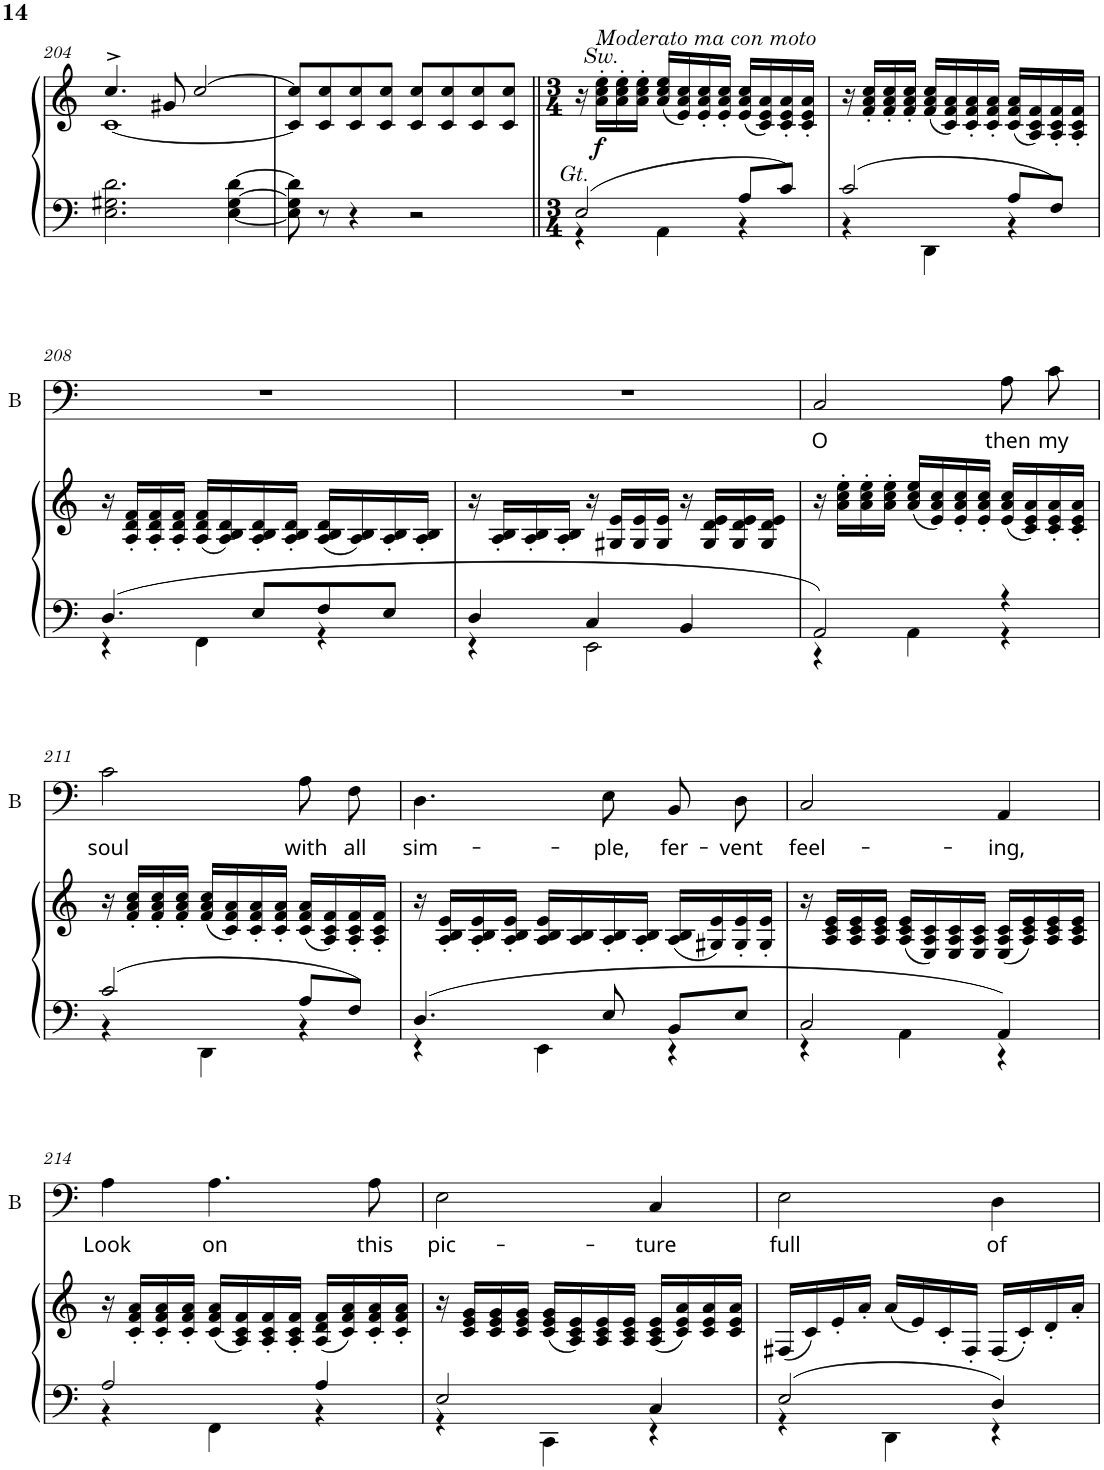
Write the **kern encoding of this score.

**kern	**kern	**dynam	**kern	**text	**kern
*part3	*part3	*part3	*part2	*part2	*part1
*staff4	*staff3	*staff3/4	*staff2	*staff2	*staff1
*I"Orgel	*	*	*I"Bas	*	*I"Sopraan
*	*	*	*I'B	*	*I'S
!!LO:PB:g=z
*clefF4	*clefG2	*	*clefF4	*	*clefG2
*k[]	*k[]	*	*k[]	*	*k[]
*C:	*C:	*	*C:	*	*C:
*M4/4	*M4/4	*	*M4/4	*	*M4/4
=204	=204	=204	=204	=204	=204
*	*^	*	*	*	*
2.E\ 2.G#X\ 2.d\	4.cc^/	[1c	.	1r	.	1r
.	8g#X/	.	.	.	.	.
.	[2cc/	.	.	.	.	.
[4E\ [4G#\ [4d\	.	.	.	.	.	.
*	*v	*v	*	*	*	*
=205	=205	=205	=205	=205	=205
8E\] 8G#\] 8d\]	8c/] 8cc/]L	.	1r	.	1r
8r	8c/ 8cc/	.	.	.	.
4r	8c/ 8cc/	.	.	.	.
.	8c/ 8cc/J	.	.	.	.
2r	8c/ 8cc/L	.	.	.	.
.	8c/ 8cc/	.	.	.	.
.	8c/ 8cc/	.	.	.	.
.	8c/ 8cc/J	.	.	.	.
=206||	=206||	=206||	=206||	=206||	=206||
*M3/4	*M3/4	*	*M3/4	*	*M3/4
*^	*	*	*	*	*
!LO:TX:a:i:t=Gt.	!	!	!	!	!	!
2E/	4r	16r	.	2.r	.	2.r
!	!	!LO:TX:a:i:t=Sw.	!	!	!	!
!	!	!LO:TX:a:i:t=Moderato ma con moto	!	!	!	!
!	!	!	!LO:DY:b	!	!	!
.	.	16a\' 16cc\' 16ee\'LL	f	.	.	.
.	.	16a\' 16cc\' 16ee\'	.	.	.	.
.	.	16a\' 16cc\' 16ee\'JJ	.	.	.	.
.	4AA\	(<16a/ 16cc/ 16ee/LL	.	.	.	.
.	.	16e/ 16a/ 16cc/)	.	.	.	.
.	.	16e/' 16a/' 16cc/'	.	.	.	.
.	.	16e/' 16a/' 16cc/'JJ	.	.	.	.
8A/L	4r	(<16e/ 16a/ 16cc/LL	.	.	.	.
.	.	16c/ 16e/ 16a/)	.	.	.	.
8c/J	.	16c/' 16e/' 16a/'	.	.	.	.
.	.	16c/' 16e/' 16a/'JJ	.	.	.	.
=207	=207	=207	=207	=207	=207	=207
2c/	4r	16r	.	2.r	.	2.r
.	.	16f/' 16a/' 16cc/'LL	.	.	.	.
.	.	16f/' 16a/' 16cc/'	.	.	.	.
.	.	16f/' 16a/' 16cc/'JJ	.	.	.	.
.	4DD\	(<16f/ 16a/ 16cc/LL	.	.	.	.
.	.	16c/ 16f/ 16a/)	.	.	.	.
.	.	16c/' 16f/' 16a/'	.	.	.	.
.	.	16c/' 16f/' 16a/'JJ	.	.	.	.
8A/L	4r	(<16c/ 16f/ 16a/LL	.	.	.	.
.	.	16A/ 16c/ 16f/)	.	.	.	.
8F/J	.	16A/' 16c/' 16f/'	.	.	.	.
.	.	16A/' 16c/' 16f/'JJ	.	.	.	.
!!LO:LB:g=z
=208	=208	=208	=208	=208	=208	=208
4.D/	4r	16r	.	2.r	.	2.r
.	.	16A/' 16d/' 16f/'LL	.	.	.	.
.	.	16A/' 16d/' 16f/'	.	.	.	.
.	.	16A/' 16d/' 16f/'JJ	.	.	.	.
.	4FF\	(<16A/ 16d/ 16f/LL	.	.	.	.
.	.	16A/ 16B/ 16d/)	.	.	.	.
8E/L	.	16A/' 16B/' 16d/'	.	.	.	.
.	.	16A/' 16B/' 16d/'JJ	.	.	.	.
8F/	4r	(<16A/ 16B/ 16d/LL	.	.	.	.
.	.	16A/ 16B/)	.	.	.	.
8E/J	.	16A/' 16B/'	.	.	.	.
.	.	16A/' 16B/'JJ	.	.	.	.
=209	=209	=209	=209	=209	=209	=209
4D/	4r	16r	.	2.r	.	2.r
.	.	16A/' 16B/'LL	.	.	.	.
.	.	16A/' 16B/'	.	.	.	.
.	.	16A/' 16B/'JJ	.	.	.	.
4C/	2EE\	16r	.	.	.	.
.	.	16G#X/ 16e/LL	.	.	.	.
.	.	16G#/ 16e/	.	.	.	.
.	.	16G#/ 16e/JJ	.	.	.	.
4BB/	.	16r	.	.	.	.
.	.	16G#/ 16d/ 16e/LL	.	.	.	.
.	.	16G#/ 16d/ 16e/	.	.	.	.
.	.	16G#/ 16d/ 16e/JJ	.	.	.	.
=210	=210	=210	=210	=210	=210	=210
!	!	!	!	!	!LO:LY:b	!
2AA/	4r	16r	.	2C/	O	2.r
.	.	16a\' 16cc\' 16ee\'LL	.	.	.	.
.	.	16a\' 16cc\' 16ee\'	.	.	.	.
.	.	16a\' 16cc\' 16ee\'JJ	.	.	.	.
.	4AA\	(<16a/ 16cc/ 16ee/LL	.	.	.	.
.	.	16e/ 16a/ 16cc/)	.	.	.	.
.	.	16e/' 16a/' 16cc/'	.	.	.	.
.	.	16e/' 16a/' 16cc/'JJ	.	.	.	.
!	!	!	!	!	!LO:LY:b	!
4r	4r	(<16e/ 16a/ 16cc/LL	.	8A\L	then	.
.	.	16c/ 16e/ 16a/)	.	.	.	.
!	!	!	!	!	!LO:LY:b	!
.	.	16c/' 16e/' 16a/'	.	8c\J	my	.
.	.	16c/' 16e/' 16a/'JJ	.	.	.	.
!!LO:LB:g=z
=211	=211	=211	=211	=211	=211	=211
!	!	!	!	!	!LO:LY:b	!
2c/	4r	16r	.	2c\	soul	2.r
.	.	16f/' 16a/' 16cc/'LL	.	.	.	.
.	.	16f/' 16a/' 16cc/'	.	.	.	.
.	.	16f/' 16a/' 16cc/'JJ	.	.	.	.
.	4DD\	(<16f/ 16a/ 16cc/LL	.	.	.	.
.	.	16c/ 16f/ 16a/)	.	.	.	.
.	.	16c/' 16f/' 16a/'	.	.	.	.
.	.	16c/' 16f/' 16a/'JJ	.	.	.	.
!	!	!	!	!	!LO:LY:b	!
8A/L	4r	(<16c/ 16f/ 16a/LL	.	8A\L	with	.
.	.	16A/ 16c/ 16f/)	.	.	.	.
!	!	!	!	!	!LO:LY:b	!
8F/J	.	16A/' 16c/' 16f/'	.	8F\J	all	.
.	.	16A/' 16c/' 16f/'JJ	.	.	.	.
=212	=212	=212	=212	=212	=212	=212
!	!	!	!	!	!LO:LY:b	!
4.D/	4r	16r	.	4.D\	sim-	2.r
.	.	16A/' 16B/' 16e/'LL	.	.	.	.
.	.	16A/' 16B/' 16e/'	.	.	.	.
.	.	16A/' 16B/' 16e/'JJ	.	.	.	.
.	4EE\	16A/ 16B/ 16e/LL	.	.	.	.
.	.	16A/ 16B/	.	.	.	.
!	!	!	!	!	!LO:LY:b	!
8E/	.	16A/' 16B/'	.	8E\	-ple,	.
.	.	16A/' 16B/'JJ	.	.	.	.
!	!	!	!	!	!LO:LY:b	!
8BB/L	4r	(<16A/ 16B/LL	.	8BB/L	fer-	.
.	.	16G#X/ 16e/)	.	.	.	.
!	!	!	!	!	!LO:LY:b	!
8E/J	.	16G#/' 16e/'	.	8D/J	-vent	.
.	.	16G#/' 16e/'JJ	.	.	.	.
=213	=213	=213	=213	=213	=213	=213
!	!	!	!	!	!LO:LY:b	!
2C/	4r	16r	.	2C/	feel-	2.r
.	.	16A/ 16c/ 16e/LL	.	.	.	.
.	.	16A/ 16c/ 16e/	.	.	.	.
.	.	16A/ 16c/ 16e/JJ	.	.	.	.
.	4AA\	(<16A/ 16c/ 16e/LL	.	.	.	.
.	.	16E/ 16A/ 16c/)	.	.	.	.
.	.	16E/ 16A/ 16c/	.	.	.	.
.	.	16E/ 16A/ 16c/JJ	.	.	.	.
!	!	!	!	!	!LO:LY:b	!
4AA/	4r	(<16E/ 16A/ 16c/LL	.	4AA/	-ing,	.
.	.	16A/ 16c/ 16e/)	.	.	.	.
.	.	16A/ 16c/ 16e/	.	.	.	.
.	.	16A/ 16c/ 16e/JJ	.	.	.	.
!!LO:LB:g=z
=214	=214	=214	=214	=214	=214	=214
!	!	!	!	!	!LO:LY:b	!
2A/	4r	16r	.	4A\	Look	2.r
.	.	16c/' 16f/' 16a/'LL	.	.	.	.
.	.	16c/' 16f/' 16a/'	.	.	.	.
.	.	16c/' 16f/' 16a/'JJ	.	.	.	.
!	!	!	!	!	!LO:LY:b	!
.	4FF\	(<16c/ 16f/ 16a/LL	.	4.A\	on	.
.	.	16A/ 16c/ 16f/)	.	.	.	.
.	.	16A/' 16c/' 16f/'	.	.	.	.
.	.	16A/' 16c/' 16f/'JJ	.	.	.	.
4A/	4r	(<16A/ 16d/ 16f/LL	.	.	.	.
.	.	16c/ 16f/ 16a/)	.	.	.	.
!	!	!	!	!	!LO:LY:b	!
.	.	16c/' 16f/' 16a/'	.	8A\	this	.
.	.	16c/' 16f/' 16a/'JJ	.	.	.	.
=215	=215	=215	=215	=215	=215	=215
!	!	!	!	!	!LO:LY:b	!
2E/	4r	16r	.	2E\	pic-	2.r
.	.	16c/ 16e/ 16g/LL	.	.	.	.
.	.	16c/ 16e/ 16g/	.	.	.	.
.	.	16c/ 16e/ 16g/JJ	.	.	.	.
.	4CC\	(<16c/ 16e/ 16g/LL	.	.	.	.
.	.	16A/ 16c/ 16e/)	.	.	.	.
.	.	16A/ 16c/ 16e/	.	.	.	.
.	.	16A/ 16c/ 16e/JJ	.	.	.	.
!	!	!	!	!	!LO:LY:b	!
4C/	4r	(<16A/ 16c/ 16e/LL	.	4C/	-ture	.
.	.	16c/ 16e/ 16a/)	.	.	.	.
.	.	16c/ 16e/ 16a/	.	.	.	.
.	.	16c/ 16e/ 16a/JJ	.	.	.	.
=216	=216	=216	=216	=216	=216	=216
!	!	!	!	!	!LO:LY:b	!
2E/	4r	(<16F#X/LL	.	2E\	full	2.r
.	.	16c/)	.	.	.	.
.	.	16e'/	.	.	.	.
.	.	16a'/JJ	.	.	.	.
.	4DD\	(<16a/LL	.	.	.	.
.	.	16e/)	.	.	.	.
.	.	16c'/	.	.	.	.
.	.	16F#'/JJ	.	.	.	.
!	!	!	!	!	!LO:LY:b	!
4D/	4r	(<16F#/LL	.	4D\	of	.
.	.	16c'/)	.	.	.	.
.	.	16d'/	.	.	.	.
.	.	16a'/JJ	.	.	.	.
*v	*v	*	*	*	*	*
=	=	=	=	=	=
*-	*-	*-	*-	*-	*-
